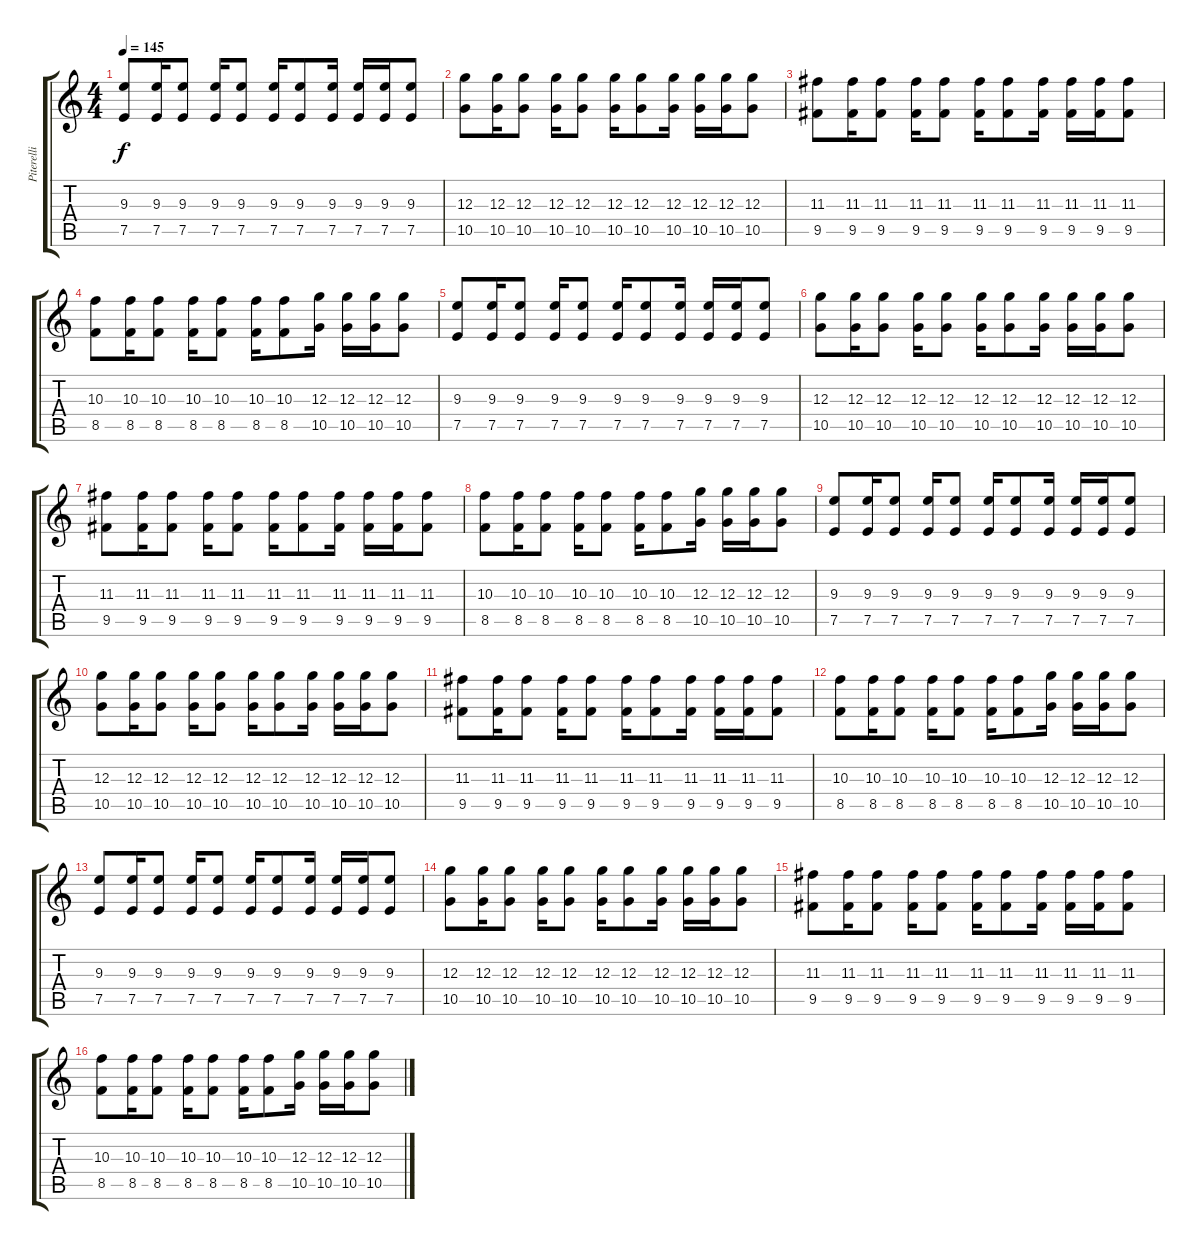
\track ("Piterelli" "Piterelli") {instrument distortionguitar}
\staff {score tabs}
\tuning (E4 B3 G3 D3 A2 E2) {hide}
\ts (4 4)
\tempo 145
\clef g2
\ks c
(9.3 7.5).8{dy f} (9.3 7.5).16 (9.3 7.5).8 (9.3 7.5).16 (9.3 7.5).8 (9.3 7.5).16 (9.3 7.5).8 (9.3 7.5).16 (9.3 7.5).16 (9.3 7.5).16 (9.3 7.5).8 |
(12.3 10.5).8 (12.3 10.5).16 (12.3 10.5).8 (12.3 10.5).16 (12.3 10.5).8 (12.3 10.5).16 (12.3 10.5).8 (12.3 10.5).16 (12.3 10.5).16 (12.3 10.5).16 (12.3 10.5).8 |
(11.3 9.5).8 (11.3 9.5).16 (11.3 9.5).8 (11.3 9.5).16 (11.3 9.5).8 (11.3 9.5).16 (11.3 9.5).8 (11.3 9.5).16 (11.3 9.5).16 (11.3 9.5).16 (11.3 9.5).8 |
(10.3 8.5).8 (10.3 8.5).16 (10.3 8.5).8 (10.3 8.5).16 (10.3 8.5).8 (10.3 8.5).16 (10.3 8.5).8 (12.3 10.5).16 (12.3 10.5).16 (12.3 10.5).16 (12.3 10.5).8 |
(9.3 7.5).8 (9.3 7.5).16 (9.3 7.5).8 (9.3 7.5).16 (9.3 7.5).8 (9.3 7.5).16 (9.3 7.5).8 (9.3 7.5).16 (9.3 7.5).16 (9.3 7.5).16 (9.3 7.5).8 |
(12.3 10.5).8 (12.3 10.5).16 (12.3 10.5).8 (12.3 10.5).16 (12.3 10.5).8 (12.3 10.5).16 (12.3 10.5).8 (12.3 10.5).16 (12.3 10.5).16 (12.3 10.5).16 (12.3 10.5).8 |
(11.3 9.5).8 (11.3 9.5).16 (11.3 9.5).8 (11.3 9.5).16 (11.3 9.5).8 (11.3 9.5).16 (11.3 9.5).8 (11.3 9.5).16 (11.3 9.5).16 (11.3 9.5).16 (11.3 9.5).8 |
(10.3 8.5).8 (10.3 8.5).16 (10.3 8.5).8 (10.3 8.5).16 (10.3 8.5).8 (10.3 8.5).16 (10.3 8.5).8 (12.3 10.5).16 (12.3 10.5).16 (12.3 10.5).16 (12.3 10.5).8 |
(9.3 7.5).8 (9.3 7.5).16 (9.3 7.5).8 (9.3 7.5).16 (9.3 7.5).8 (9.3 7.5).16 (9.3 7.5).8 (9.3 7.5).16 (9.3 7.5).16 (9.3 7.5).16 (9.3 7.5).8 |
(12.3 10.5).8 (12.3 10.5).16 (12.3 10.5).8 (12.3 10.5).16 (12.3 10.5).8 (12.3 10.5).16 (12.3 10.5).8 (12.3 10.5).16 (12.3 10.5).16 (12.3 10.5).16 (12.3 10.5).8 |
(11.3 9.5).8 (11.3 9.5).16 (11.3 9.5).8 (11.3 9.5).16 (11.3 9.5).8 (11.3 9.5).16 (11.3 9.5).8 (11.3 9.5).16 (11.3 9.5).16 (11.3 9.5).16 (11.3 9.5).8 |
(10.3 8.5).8 (10.3 8.5).16 (10.3 8.5).8 (10.3 8.5).16 (10.3 8.5).8 (10.3 8.5).16 (10.3 8.5).8 (12.3 10.5).16 (12.3 10.5).16 (12.3 10.5).16 (12.3 10.5).8 |
(9.3 7.5).8 (9.3 7.5).16 (9.3 7.5).8 (9.3 7.5).16 (9.3 7.5).8 (9.3 7.5).16 (9.3 7.5).8 (9.3 7.5).16 (9.3 7.5).16 (9.3 7.5).16 (9.3 7.5).8 |
(12.3 10.5).8 (12.3 10.5).16 (12.3 10.5).8 (12.3 10.5).16 (12.3 10.5).8 (12.3 10.5).16 (12.3 10.5).8 (12.3 10.5).16 (12.3 10.5).16 (12.3 10.5).16 (12.3 10.5).8 |
(11.3 9.5).8 (11.3 9.5).16 (11.3 9.5).8 (11.3 9.5).16 (11.3 9.5).8 (11.3 9.5).16 (11.3 9.5).8 (11.3 9.5).16 (11.3 9.5).16 (11.3 9.5).16 (11.3 9.5).8 |
(10.3 8.5).8 (10.3 8.5).16 (10.3 8.5).8 (10.3 8.5).16 (10.3 8.5).8 (10.3 8.5).16 (10.3 8.5).8 (12.3 10.5).16 (12.3 10.5).16 (12.3 10.5).16 (12.3 10.5).8
